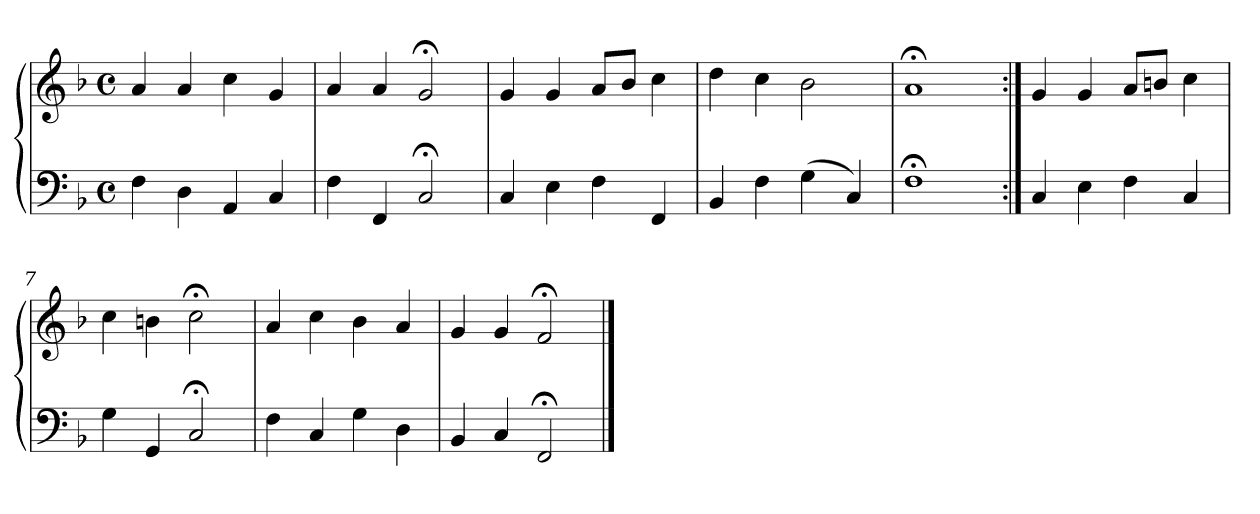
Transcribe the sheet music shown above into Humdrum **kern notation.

**kern	**kern
*part1	*part1
*staff2	*staff1
*clefF4	*clefG2
*k[b-]	*k[b-]
*M4/4	*M4/4
*met(c)	*met(c)
=1	=1
4F	4a
4D	4a
4AA	4cc
4C	4g
=2	=2
4F	4a
4FF	4a
2C;<	2g;<
=3	=3
4C	4g
4E	4g
4F	8aL
.	8b-J
4FF	4cc
=4	=4
4BB-	4dd
4F	4cc
(4G	2b-
4C)	.
=5	=5
1F;<	1a;<
=6:|!	=6:|!
4C	4g
4E	4g
4F	8aL
.	8bnJ
4C	4cc
=7	=7
4G	4cc
4GG	4bn
2C;<	2cc;<
!!LO:LB:g=z
=8	=8
4F	4a
4C	4cc
4G	4b-
4D	4a
=9	=9
4BB-	4g
4C	4g
2FF;<	2f;<
==	==
*-	*-
